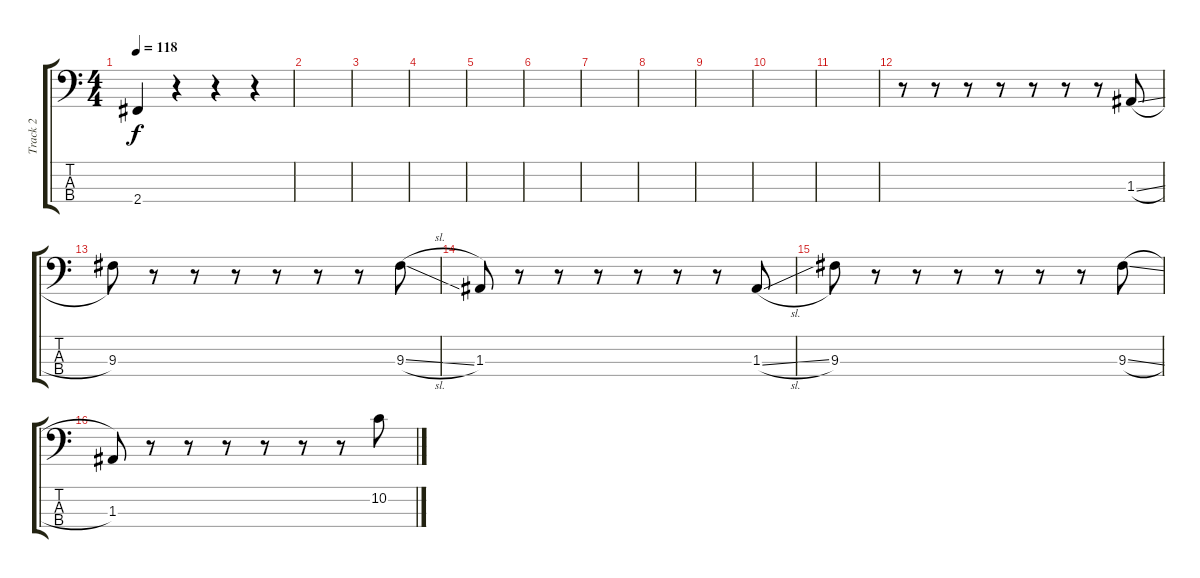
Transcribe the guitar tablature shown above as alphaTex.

\track ("Track 2" "Track 2") {instrument electricbassfinger}
\staff {score tabs}
\tuning (G2 D2 A1 E1) {hide}
\ts (4 4)
\tempo 118
\clef f4
\ks c
2.4.4{dy f} r.4 r.4 r.4 |
|
|
|
|
|
|
|
|
|
|
r.8 r.8 r.8 r.8 r.8 r.8 r.8 1.3{sl}.8 |
9.3.8 r.8 r.8 r.8 r.8 r.8 r.8 9.3{sl}.8 |
1.3.8 r.8 r.8 r.8 r.8 r.8 r.8 1.3{sl}.8 |
9.3.8 r.8 r.8 r.8 r.8 r.8 r.8 9.3{sl}.8 |
1.3.8 r.8 r.8 r.8 r.8 r.8 r.8 10.2{sl}.8
